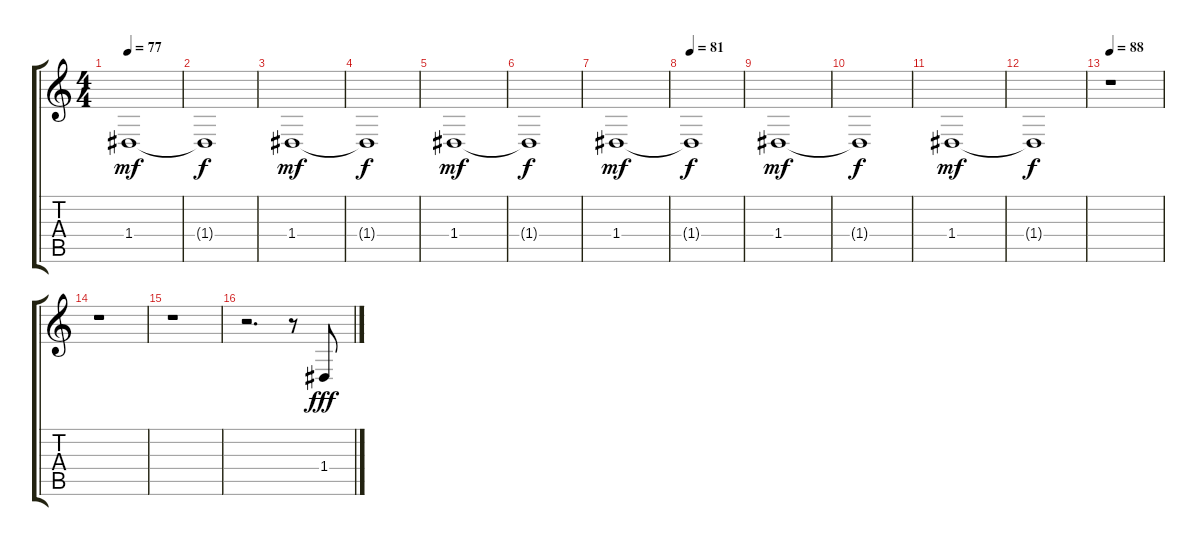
\track "" {instrument stringensemble1}
\staff {score tabs}
\tuning (E4 B3 G3 D3 A2 E2) {hide}
\ts (4 4)
\tempo 77
\clef g2
\ks c
1.4.1{dy mf} |
1.4{t}.1{dy f} |
1.4.1{dy mf} |
1.4{t}.1{dy f} |
1.4.1{dy mf} |
1.4{t}.1{dy f} |
1.4.1{dy mf} |
\tempo 81
1.4{t}.1{dy f} |
1.4.1{dy mf} |
1.4{t}.1{dy f} |
1.4.1{dy mf} |
1.4{t}.1{dy f} |
\tempo 88
r.1 |
r.1 |
r.1 |
r.2{d} r.8 1.4.8{dy fff}
